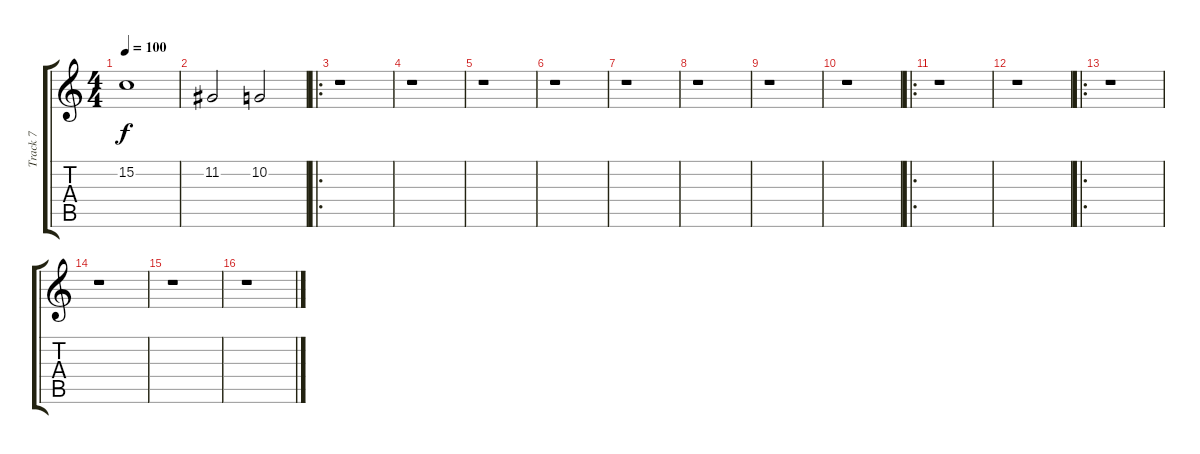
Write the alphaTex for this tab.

\track ("Track 7" "Track 7") {instrument choiraahs}
\staff {score tabs}
\tuning (D4 A3 F3 C3 G2 C2) {hide}
\ts (4 4)
\tempo 100
\clef g2
\ks c
15.2.1{dy f} |
11.2.2 10.2.2 |
\ro
r.1 |
r.1 |
r.1 |
r.1 |
r.1 |
r.1 |
r.1 |
r.1 |
\ro
r.1 |
r.1 |
\ro
r.1 |
r.1 |
r.1 |
r.1
